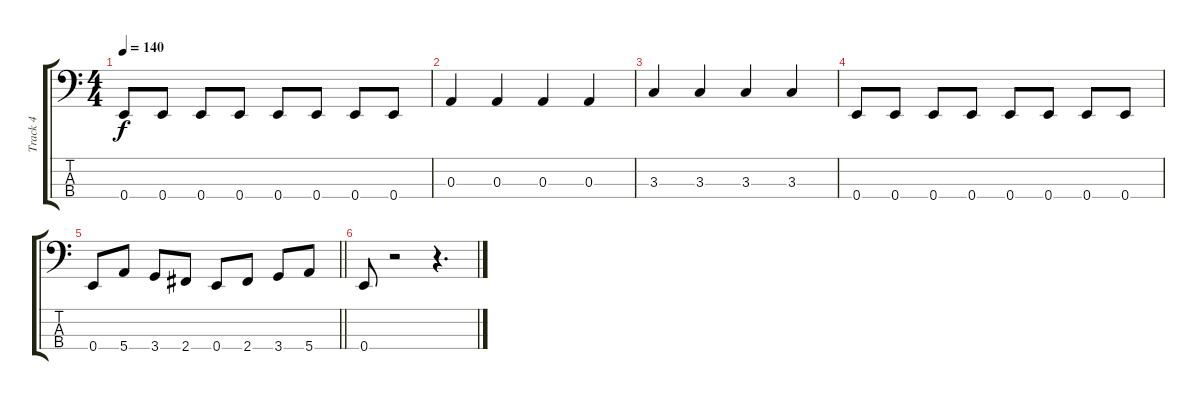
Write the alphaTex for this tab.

\track ("Track 4" "Track 4") {instrument electricbassfinger}
\staff {score tabs}
\tuning (G2 D2 A1 E1) {hide}
\ts (4 4)
\tempo 140
\clef f4
\ks c
0.4.8{dy f} 0.4.8 0.4.8 0.4.8 0.4.8 0.4.8 0.4.8 0.4.8 |
0.3.4 0.3.4 0.3.4 0.3.4 |
3.3.4 3.3.4 3.3.4 3.3.4 |
0.4.8 0.4.8 0.4.8 0.4.8 0.4.8 0.4.8 0.4.8 0.4.8 |
\barLineRight lightlight
0.4.8 5.4.8 3.4.8 2.4.8 0.4.8 2.4.8 3.4.8 5.4.8 |
0.4.8 r.2 r.4{d}
